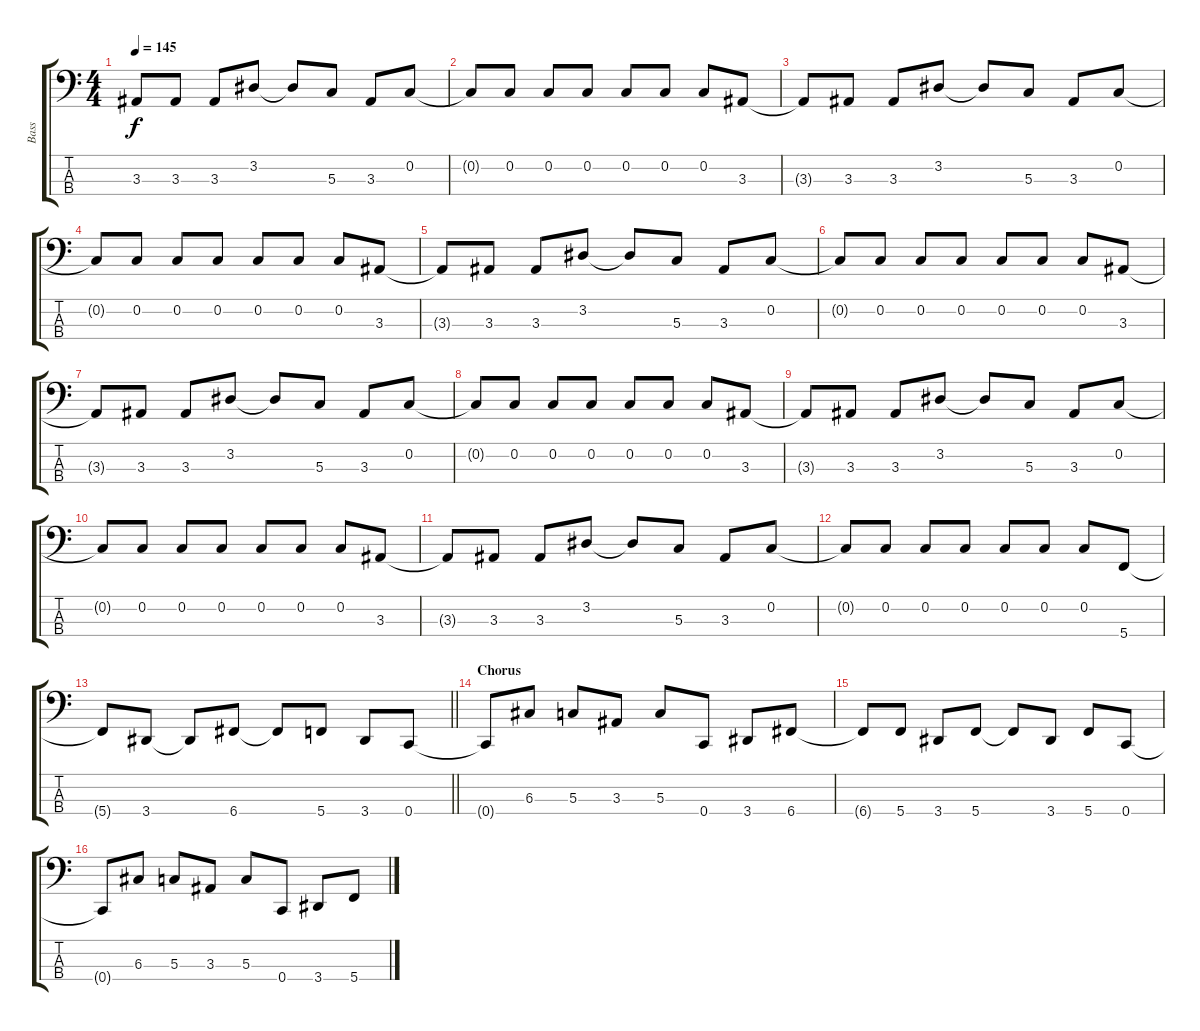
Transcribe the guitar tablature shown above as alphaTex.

\track ("Bass" "Bass") {instrument electricbasspick}
\staff {score tabs}
\tuning (F2 C2 G1 C1) {hide}
\ts (4 4)
\tempo 145
\clef f4
\ks c
3.3{t}.8{dy f} 3.3.8 3.3.8 3.2.8 3.2{t}.8 5.3.8 3.3.8 0.2.8 |
0.2{t}.8 0.2.8 0.2.8 0.2.8 0.2.8 0.2.8 0.2.8 3.3.8 |
3.3{t}.8 3.3.8 3.3.8 3.2.8 3.2{t}.8 5.3.8 3.3.8 0.2.8 |
0.2{t}.8 0.2.8 0.2.8 0.2.8 0.2.8 0.2.8 0.2.8 3.3.8 |
3.3{t}.8 3.3.8 3.3.8 3.2.8 3.2{t}.8 5.3.8 3.3.8 0.2.8 |
0.2{t}.8 0.2.8 0.2.8 0.2.8 0.2.8 0.2.8 0.2.8 3.3.8 |
3.3{t}.8 3.3.8 3.3.8 3.2.8 3.2{t}.8 5.3.8 3.3.8 0.2.8 |
0.2{t}.8 0.2.8 0.2.8 0.2.8 0.2.8 0.2.8 0.2.8 3.3.8 |
3.3{t}.8 3.3.8 3.3.8 3.2.8 3.2{t}.8 5.3.8 3.3.8 0.2.8 |
0.2{t}.8 0.2.8 0.2.8 0.2.8 0.2.8 0.2.8 0.2.8 3.3.8 |
3.3{t}.8 3.3.8 3.3.8 3.2.8 3.2{t}.8 5.3.8 3.3.8 0.2.8 |
0.2{t}.8 0.2.8 0.2.8 0.2.8 0.2.8 0.2.8 0.2.8 5.4.8 |
\barLineRight lightlight
5.4{t}.8 3.4.8 3.4{t}.8 6.4.8 6.4{t}.8 5.4.8 3.4.8 0.4.8 |
\section ("" "Chorus")
0.4{t}.8 6.3.8 5.3.8 3.3.8 5.3.8 0.4.8 3.4.8 6.4.8 |
6.4{t}.8 5.4.8 3.4.8 5.4.8 5.4{t}.8 3.4.8 5.4.8 0.4.8 |
0.4{t}.8 6.3.8 5.3.8 3.3.8 5.3.8 0.4.8 3.4.8 5.4.8
